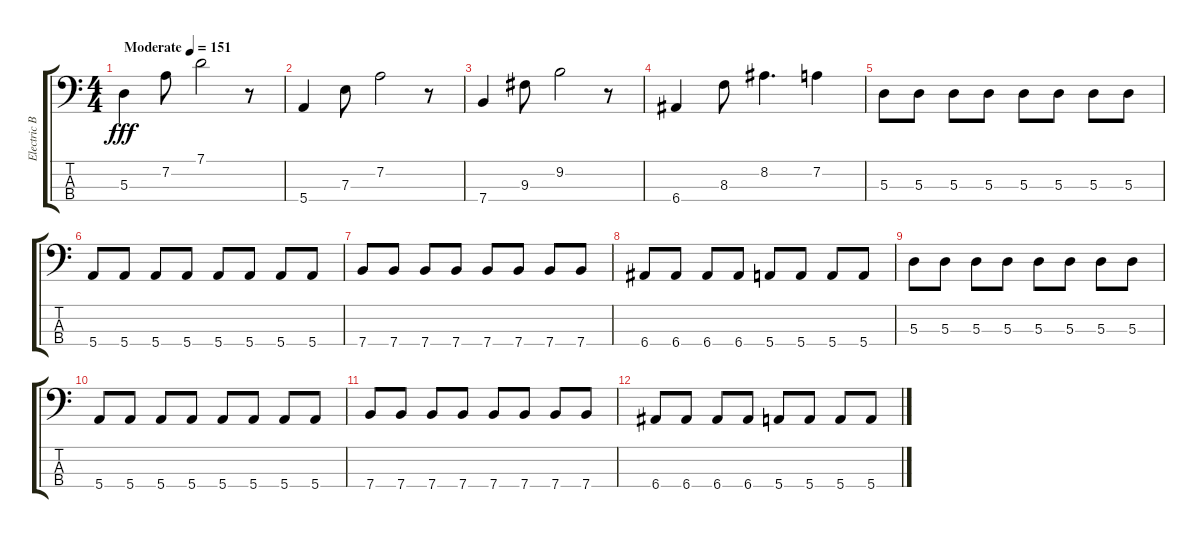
\track ("Electric Bass Guitar" "Electric B") {instrument electricbassfinger}
\staff {score tabs}
\tuning (G2 D2 A1 E1) {hide}
\ts (4 4)
\tempo (151 "Moderate")
\clef f4
\ks c
5.3.4{dy fff instrument electricbassfinger} 7.2.8 7.1.2 r.8 |
5.4.4 7.3.8 7.2.2 r.8 |
7.4.4 9.3.8 9.2.2 r.8 |
6.4.4 8.3.8 8.2.4{d} 7.2.4 |
5.3.8 5.3.8 5.3.8 5.3.8 5.3.8 5.3.8 5.3.8 5.3.8 |
5.4.8 5.4.8 5.4.8 5.4.8 5.4.8 5.4.8 5.4.8 5.4.8 |
7.4.8 7.4.8 7.4.8 7.4.8 7.4.8 7.4.8 7.4.8 7.4.8 |
6.4.8 6.4.8 6.4.8 6.4.8 5.4.8 5.4.8 5.4.8 5.4.8 |
5.3.8 5.3.8 5.3.8 5.3.8 5.3.8 5.3.8 5.3.8 5.3.8 |
5.4.8 5.4.8 5.4.8 5.4.8 5.4.8 5.4.8 5.4.8 5.4.8 |
7.4.8 7.4.8 7.4.8 7.4.8 7.4.8 7.4.8 7.4.8 7.4.8 |
6.4.8 6.4.8 6.4.8 6.4.8 5.4.8 5.4.8 5.4.8 5.4.8
